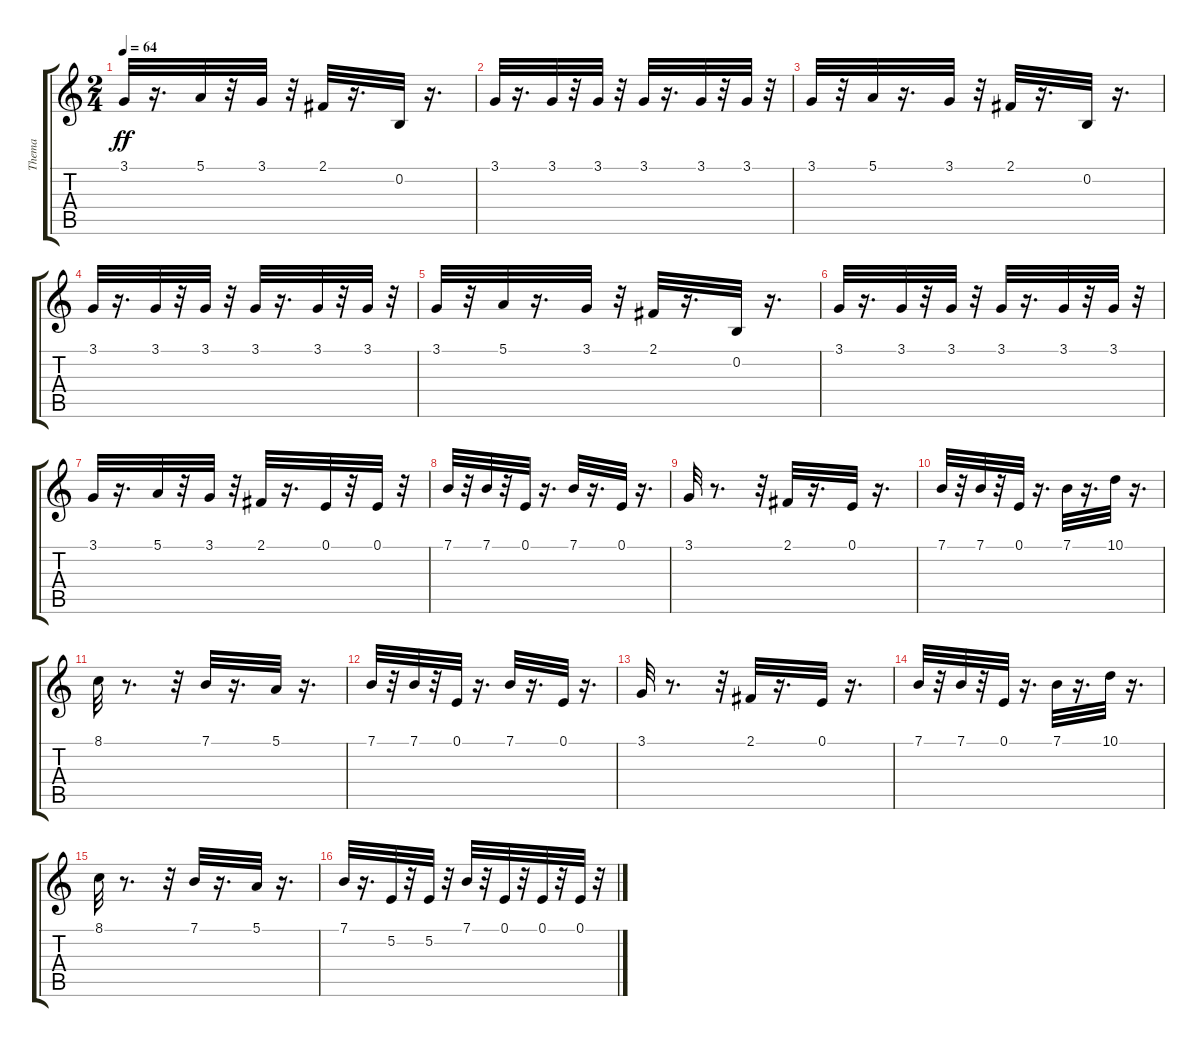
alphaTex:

\track ("Thema" "Thema") {instrument fx5brightness}
\staff {score tabs}
\tuning (E4 B3 G3 D3 A2 E2) {hide}
\ts (2 4)
\tempo 64
\clef g2
\ks c
3.1.32{dy ff} r.16{d} 5.1.32 r.32 3.1.32 r.32 2.1.32 r.16{d} 0.2.32 r.16{d} |
3.1.32 r.16{d} 3.1.32 r.32 3.1.32 r.32 3.1.32 r.16{d} 3.1.32 r.32 3.1.32 r.32 |
3.1.32 r.32 5.1.32 r.16{d} 3.1.32 r.32 2.1.32 r.16{d} 0.2.32 r.16{d} |
3.1.32 r.16{d} 3.1.32 r.32 3.1.32 r.32 3.1.32 r.16{d} 3.1.32 r.32 3.1.32 r.32 |
3.1.32 r.32 5.1.32 r.16{d} 3.1.32 r.32 2.1.32 r.16{d} 0.2.32 r.16{d} |
3.1.32 r.16{d} 3.1.32 r.32 3.1.32 r.32 3.1.32 r.16{d} 3.1.32 r.32 3.1.32 r.32 |
3.1.32 r.16{d} 5.1.32 r.32 3.1.32 r.32 2.1.32 r.16{d} 0.1.32 r.32 0.1.32 r.32 |
7.1.32 r.32 7.1.32 r.32 0.1.32 r.16{d} 7.1.32 r.16{d} 0.1.32 r.16{d} |
3.1.32 r.8{d} r.32 2.1.32 r.16{d} 0.1.32 r.16{d} |
7.1.32 r.32 7.1.32 r.32 0.1.32 r.16{d} 7.1.32 r.16{d} 10.1.32 r.16{d} |
8.1.32 r.8{d} r.32 7.1.32 r.16{d} 5.1.32 r.16{d} |
7.1.32 r.32 7.1.32 r.32 0.1.32 r.16{d} 7.1.32 r.16{d} 0.1.32 r.16{d} |
3.1.32 r.8{d} r.32 2.1.32 r.16{d} 0.1.32 r.16{d} |
7.1.32 r.32 7.1.32 r.32 0.1.32 r.16{d} 7.1.32 r.16{d} 10.1.32 r.16{d} |
8.1.32 r.8{d} r.32 7.1.32 r.16{d} 5.1.32 r.16{d} |
7.1.32 r.16{d} 5.2.32 r.32 5.2.32 r.32 7.1.32 r.32 0.1.32 r.32 0.1.32 r.32 0.1.32 r.32
